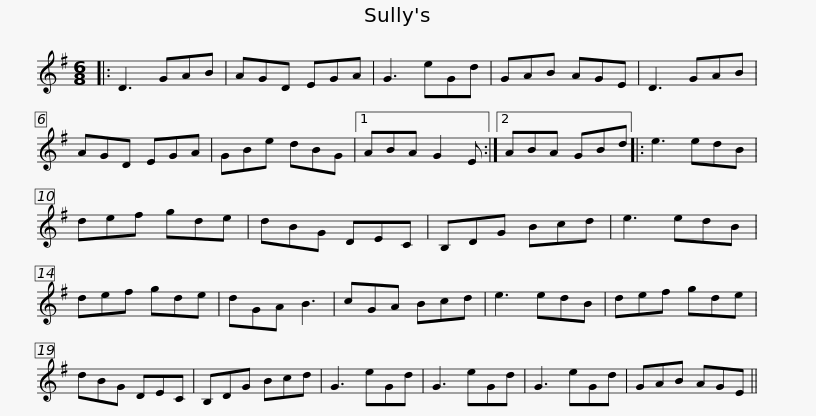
X:1
L:1/8
M:6/8
I:linebreak $
K:G
V:1 treble
V:1
|: D3 GAB | AGD EGA | G3 eGd | GAB AGE | D3 GAB | %5
 AGD EGA | GBe dBG |1 ABA G2 E :|2$ ABA GBd |: e3 edB | %10
 def gde | dBG DEC | B,DG Bcd | e3 edB | def gde | %15
 dGA B3 |$ cGA Bcd | e3 edB | def gde | dBG DEC | %20
 B,DG Bcd | G3 eGd | G3 eGd | G3 eGd |$ GAB AGE || %25
